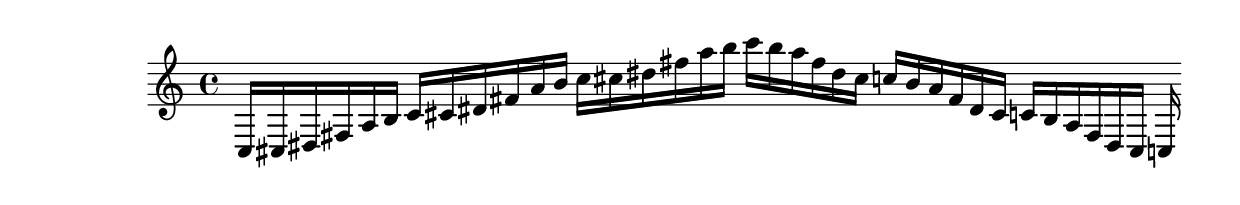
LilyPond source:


\new PianoStaff <<
\cadenzaOn
\new Staff = "right" {
\clef treble
    c16 [ cis dis fis a b ]
    c' [ cis' dis' fis' a' b' ]
    c'' [ cis'' dis'' fis'' a'' b'' ]
    c''' [ b'' a'' fis'' dis'' cis'' ]
    c'' [ b' a' fis' dis' cis' ]
    c' [ b a fis dis cis ]
    c
}
>>
